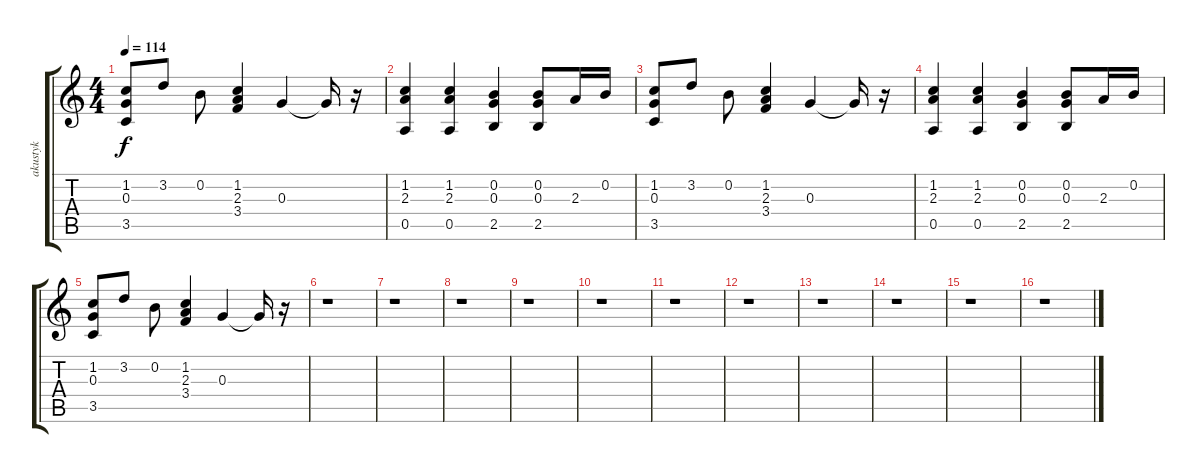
\track ("akustyk" "akustyk") {instrument acousticguitarsteel}
\staff {score tabs}
\tuning (E4 B3 G3 D3 A2 E2) {hide}
\ts (4 4)
\tempo 114
\clef g2
\ks c
(1.2 0.3 3.5).8{dy f} 3.2.8 0.2.8 (1.2 2.3 3.4).4 0.3.4 0.3{t}.16 r.16 |
(1.2 2.3 0.5).4 (1.2 2.3 0.5).4 (0.2 0.3 2.5).4 (0.2 0.3 2.5).8 2.3.16 0.2.16 |
(1.2 0.3 3.5).8 3.2.8 0.2.8 (1.2 2.3 3.4).4 0.3.4 0.3{t}.16 r.16 |
(1.2 2.3 0.5).4 (1.2 2.3 0.5).4 (0.2 0.3 2.5).4 (0.2 0.3 2.5).8 2.3.16 0.2.16 |
(1.2 0.3 3.5).8 3.2.8 0.2.8 (1.2 2.3 3.4).4 0.3.4 0.3{t}.16 r.16 |
r.1 |
r.1 |
r.1 |
r.1 |
r.1 |
r.1 |
r.1 |
r.1 |
r.1 |
r.1 |
r.1
